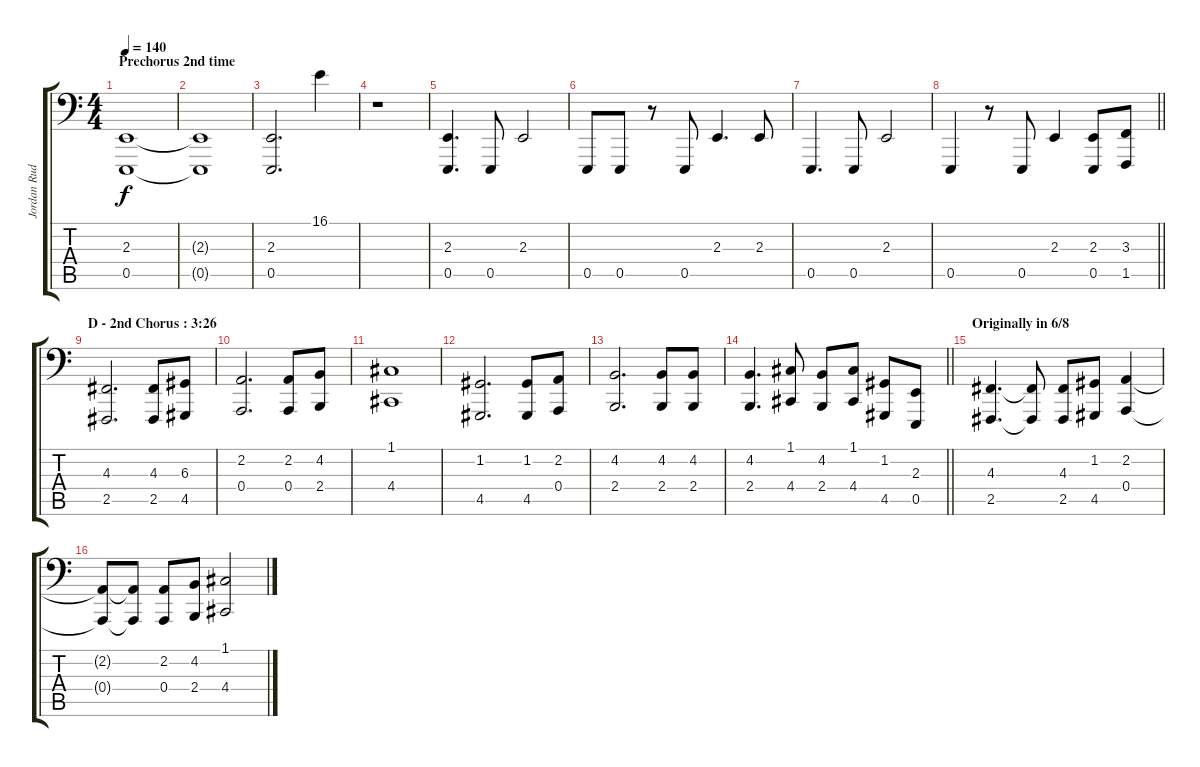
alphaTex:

\track ("Jordan Rudess - Left Hand" "Jordan Rud") {instrument acousticgrandpiano}
\staff {score tabs}
\tuning (C3 G2 D2 A1 E1 B0) {hide}
\ts (4 4)
\section ("" "Prechorus 2nd time")
\tempo 140
\clef f4
\ks c
(2.3 0.5).1{dy f} |
(2.3{t} 0.5{t}).1 |
(2.3 0.5).2{d} 16.1.4 |
r.1 |
(2.3 0.5).4{d} 0.5.8 2.3.2 |
0.5.8 0.5.8 r.8 0.5.8 2.3.4{d} 2.3.8 |
0.5.4{d} 0.5.8 2.3.2 |
\barLineRight lightlight
0.5.4 r.8 0.5.8 2.3.4 (2.3 0.5).8 (3.3 1.5).8 |
\section ("" "D - 2nd Chorus : 3:26")
(4.3 2.5).2{d volume 16} (4.3 2.5).8 (6.3 4.5).8 |
(2.2 0.4).2{d} (2.2 0.4).8 (4.2 2.4).8 |
(1.1 4.4).1 |
(1.2 4.5).2{d} (1.2 4.5).8 (2.2 0.4).8 |
(4.2 2.4).2{d} (4.2 2.4).8 (4.2 2.4).8 |
\barLineRight lightlight
(4.2 2.4).4{d} (1.1 4.4).8 (4.2 2.4).8 (1.1 4.4).8 (1.2 4.5).8 (2.3 0.5).8 |
\section ("" "Originally in 6/8")
(4.3 2.5).4{d} (4.3{t} 2.5{t}).8 (4.3 2.5).8 (1.2 4.5).8 (2.2 0.4).4 |
(2.2{t} 0.4{t}).8 (2.2{t} 0.4{t}).8 (2.2 0.4).8 (4.2 2.4).8 (1.1 4.4).2
